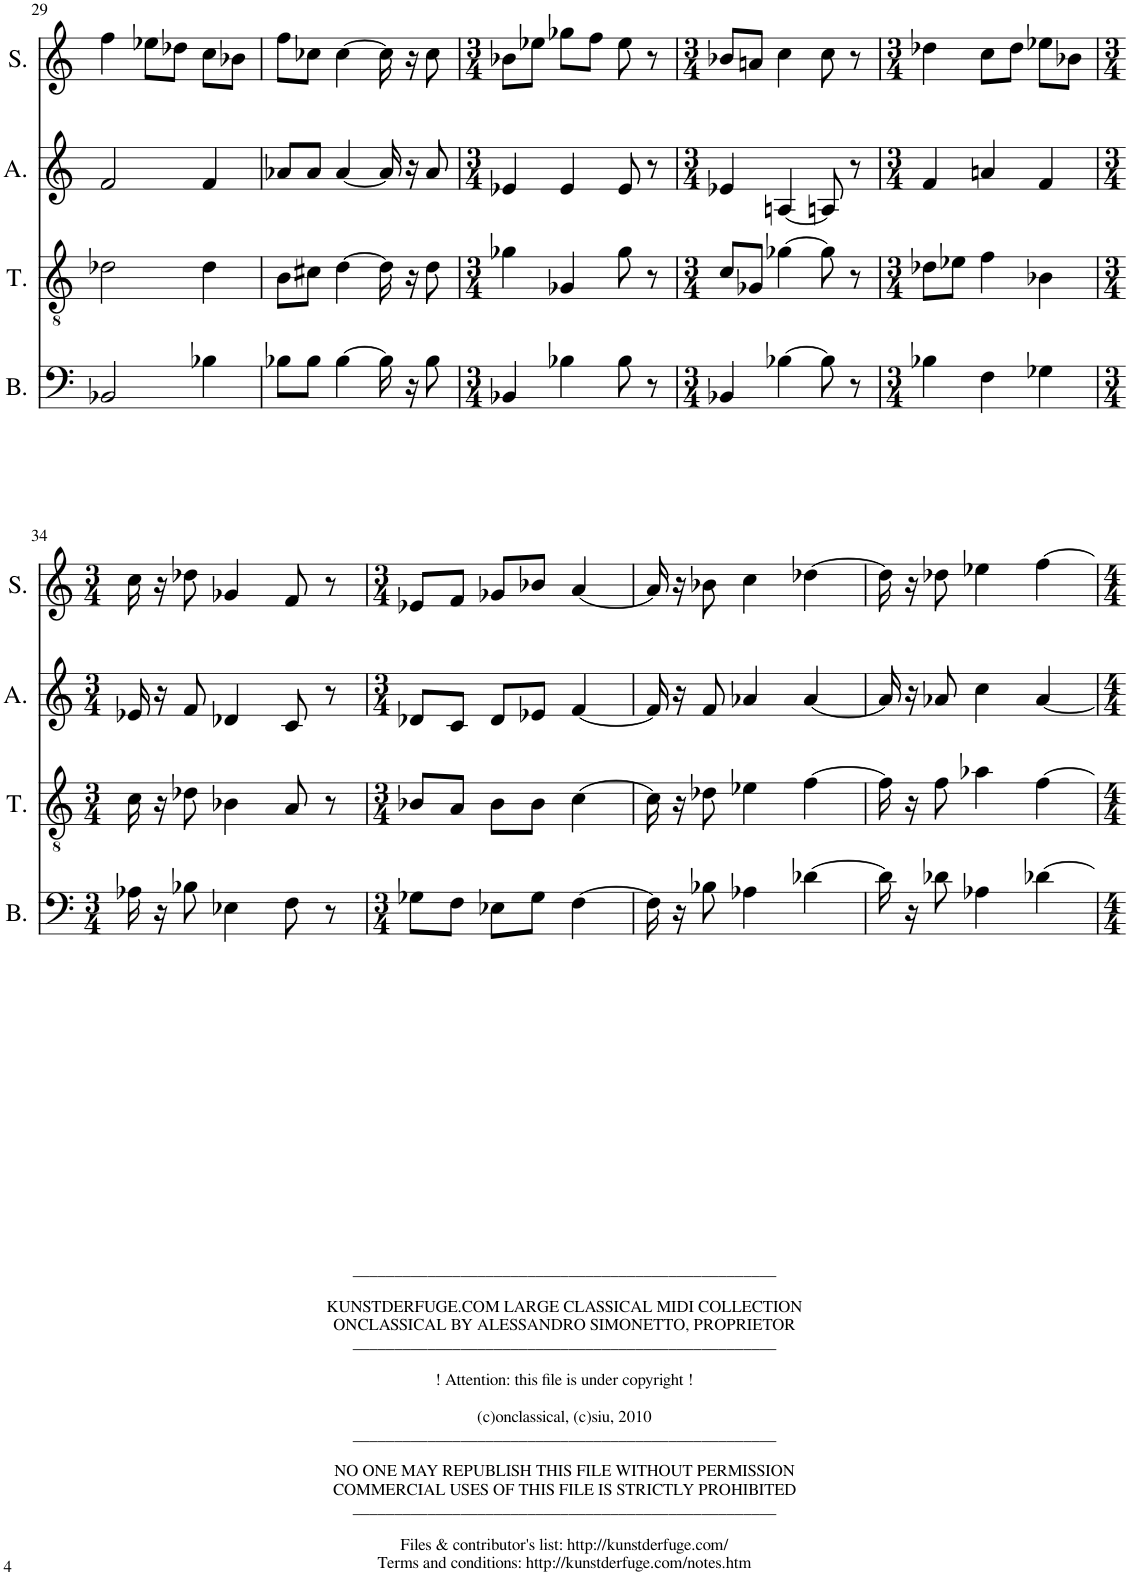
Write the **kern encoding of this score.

**kern	**kern	**kern	**kern
*part4	*part3	*part2	*part1
*staff4	*staff3	*staff2	*staff1
*I"Bass	*I"Tenor	*I"Alto	*I"Soprano
*I'B.	*I'T.	*I'A.	*I'S.
!!LO:PB:g=z
*clefF4	*clefGv2	*clefG2	*clefG2
*k[]	*k[]	*k[]	*k[]
*M3/4	*M3/4	*M3/4	*M3/4
=29	=29	=29	=29
2BB-X/	2d-X\	2f/	4ff\
.	.	.	8ee-X\L
.	.	.	8dd-X\J
4B-X\	4d-\	4f/	8cc\L
.	.	.	8b-X\J
=30	=30	=30	=30
8B-X\L	8B\L	8a-X/L	8ff\L
8B-\J	8c#X\J	8a-/J	8cc-X\J
[4B-\	[4d\	[4a-/	[4cc-\
16B-\]	16d\]	16a-/]	16cc-\]
16r	16r	16r	16r
8B-\	8d\	8a-/	8cc-\
=31	=31	=31	=31
*M3/4	*M3/4	*M3/4	*M3/4
4BB-X/	4g-X\	4e-X/	8b-X\L
.	.	.	8ee-X\J
4B-X\	4G-X/	4e-/	8gg-X\L
.	.	.	8ff\J
8B-\	8g-\	8e-/	8ee-\
8r	8r	8r	8r
=32	=32	=32	=32
*M3/4	*M3/4	*M3/4	*M3/4
4BB-X/	8c/L	4e-X/	8b-X/L
.	8G-X/J	.	8an/J
[4B-X\	[4g-X\	[4An/	4cc\
8B-\]	8g-\]	8An/]	8cc\
8r	8r	8r	8r
=33	=33	=33	=33
*M3/4	*M3/4	*M3/4	*M3/4
4B-X\	8d-X\L	4f/	4dd-X\
.	8e-X\J	.	.
4F\	4f\	4an/	8cc\L
.	.	.	8dd-\J
4G-X\	4B-X\	4f/	8ee-X\L
.	.	.	8b-X\J
!!LO:LB:g=z
=34	=34	=34	=34
*M3/4	*M3/4	*M3/4	*M3/4
16A-X\	16c\	16e-X/	16cc\
16r	16r	16r	16r
8B-X\	8d-X\	8f/	8dd-X\
4E-X\	4B-X\	4d-X/	4g-X/
8F\	8A/	8c/	8f/
8r	8r	8r	8r
=35	=35	=35	=35
*M3/4	*M3/4	*M3/4	*M3/4
8G-X\L	8B-X/L	8d-X/L	8e-X/L
8F\J	8A/J	8c/J	8f/J
8E-X\L	8B-\L	8d-/L	8g-X/L
8G-\J	8B-\J	8e-X/J	8b-X/J
[4F\	[4c\	[4f/	[4a/
=36	=36	=36	=36
16F\]	16c\]	16f/]	16a/]
16r	16r	16r	16r
8B-X\	8d-X\	8f/	8b-X\
4A-X\	4e-X\	4a-X/	4cc\
[4d-X\	[4f\	[4a-/	[4dd-X\
=37	=37	=37	=37
16d-\]	16f\]	16a-/]	16dd-\]
16r	16r	16r	16r
8d-X\	8f\	8a-X/	8dd-X\
4A-X\	4a-X\	4cc\	4ee-X\
[4d-X\	[4f\	[4a-/	[4ff\
=	=	=	=
*-	*-	*-	*-
